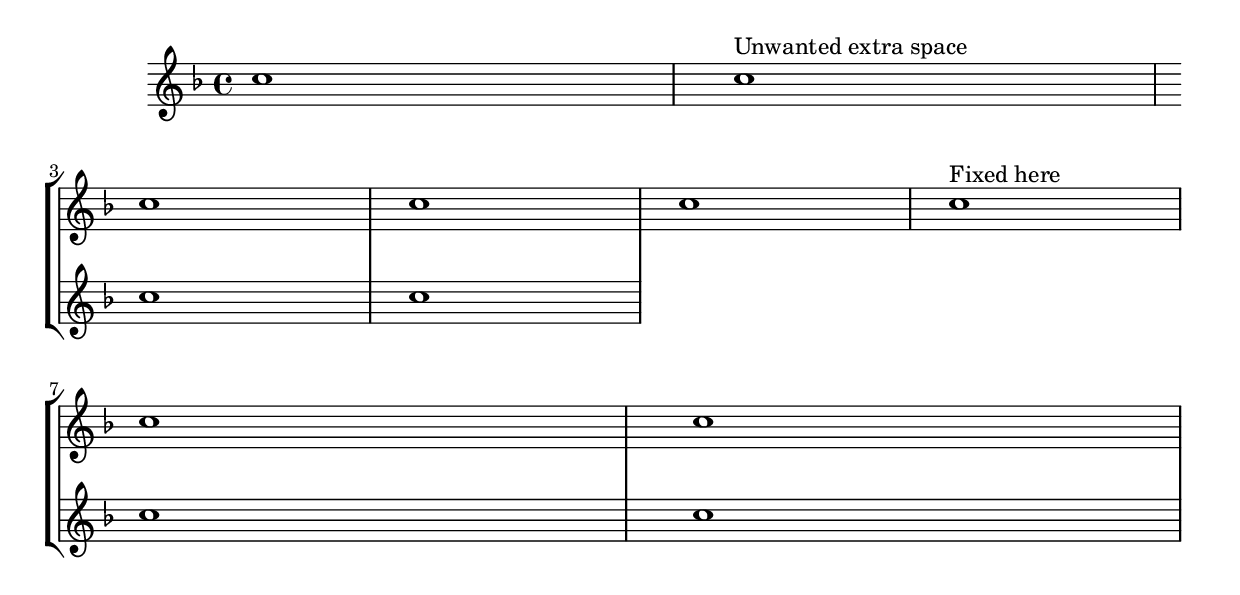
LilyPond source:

%% DO NOT EDIT this file manually; it is automatically
%% generated from LSR http://lsr.dsi.unimi.it
%% Make any changes in LSR itself, or in Documentation/snippets/new/ ,
%% and then run scripts/auxiliar/makelsr.py
%%
%% This file is in the public domain.
\version "2.17.25"

\header {
  lsrtags = "breaks, contexts-and-engravers, staff-notation, workaround"

  texidoc = "
When adding a new staff at a line break, some extra space is
unfortunately added at the end of the line before the break (to fit in
a key signature change, which  will never be printed anyway).  The
workaround is to add a setting of
@code{Staff.explicitKeySignatureVisibility} as is shown in the example.


"
  doctitle = "Adding an extra staff at a line break"
} % begin verbatim


\score {
  \new StaffGroup \relative c'' {
    \new Staff
    \key f \major
    c1 c^"Unwanted extra space" \break
    << { c1 | c }
       \new Staff {
         \key f \major
         \once \override Staff.TimeSignature.stencil = ##f
         c1 | c
       }
    >>
    c1 | c^"Fixed here" \break
    << { c1 | c }
       \new Staff {
         \once \set Staff.explicitKeySignatureVisibility = #end-of-line-invisible
         \key f \major
         \once \override Staff.TimeSignature.stencil = ##f
         c1 | c
       }
    >>
  }
}
